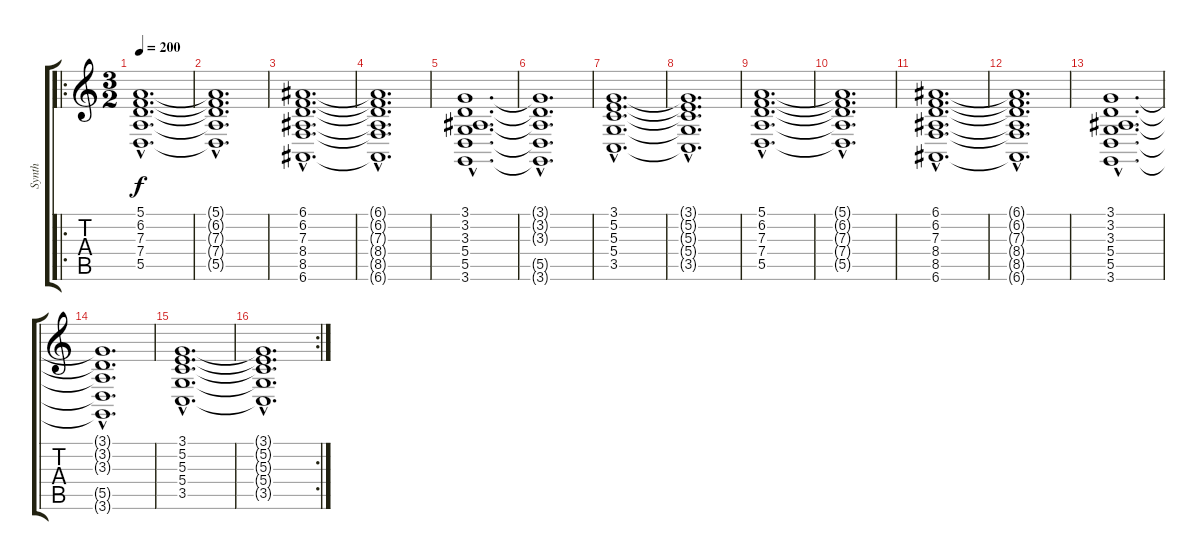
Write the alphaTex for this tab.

\track ("Synth" "Synth") {instrument pad2warm}
\staff {score tabs}
\tuning (E4 B3 G3 D3 A2 E2) {hide}
\ro
\ts (3 2)
\tempo 200
\clef g2
\ks c
(5.1{hac} 6.2{hac} 7.3{hac} 7.4{hac} 5.5{hac}).1{d dy f} |
(5.1{hac t} 6.2{hac t} 7.3{hac t} 7.4{hac t} 5.5{hac t}).1{d} |
(6.1{hac} 6.2{hac} 7.3{hac} 8.4{hac} 8.5{hac} 6.6{hac}).1{d} |
(6.1{hac t} 6.2{hac t} 7.3{hac t} 8.4{hac t} 8.5{hac t} 6.6{hac t}).1{d} |
(3.1{hac} 3.2{hac} 3.3{hac} 5.4{hac} 5.5{hac} 3.6{hac}).1{d} |
(3.1{hac t} 3.2{hac t} 3.3{hac t} 5.5{hac t} 3.6{hac t}).1{d} |
(3.1{hac} 5.2{hac} 5.3{hac} 5.4{hac} 3.5{hac}).1{d} |
(3.1{hac t} 5.2{hac t} 5.3{hac t} 5.4{hac t} 3.5{hac t}).1{d} |
(5.1{hac} 6.2{hac} 7.3{hac} 7.4{hac} 5.5{hac}).1{d} |
(5.1{hac t} 6.2{hac t} 7.3{hac t} 7.4{hac t} 5.5{hac t}).1{d} |
(6.1{hac} 6.2{hac} 7.3{hac} 8.4{hac} 8.5{hac} 6.6{hac}).1{d} |
(6.1{hac t} 6.2{hac t} 7.3{hac t} 8.4{hac t} 8.5{hac t} 6.6{hac t}).1{d} |
(3.1{hac} 3.2{hac} 3.3{hac} 5.4{hac} 5.5{hac} 3.6{hac}).1{d} |
(3.1{hac t} 3.2{hac t} 3.3{hac t} 5.5{hac t} 3.6{hac t}).1{d} |
(3.1{hac} 5.2{hac} 5.3{hac} 5.4{hac} 3.5{hac}).1{d} |
\rc 2
(3.1{hac t} 5.2{hac t} 5.3{hac t} 5.4{hac t} 3.5{hac t}).1{d}
